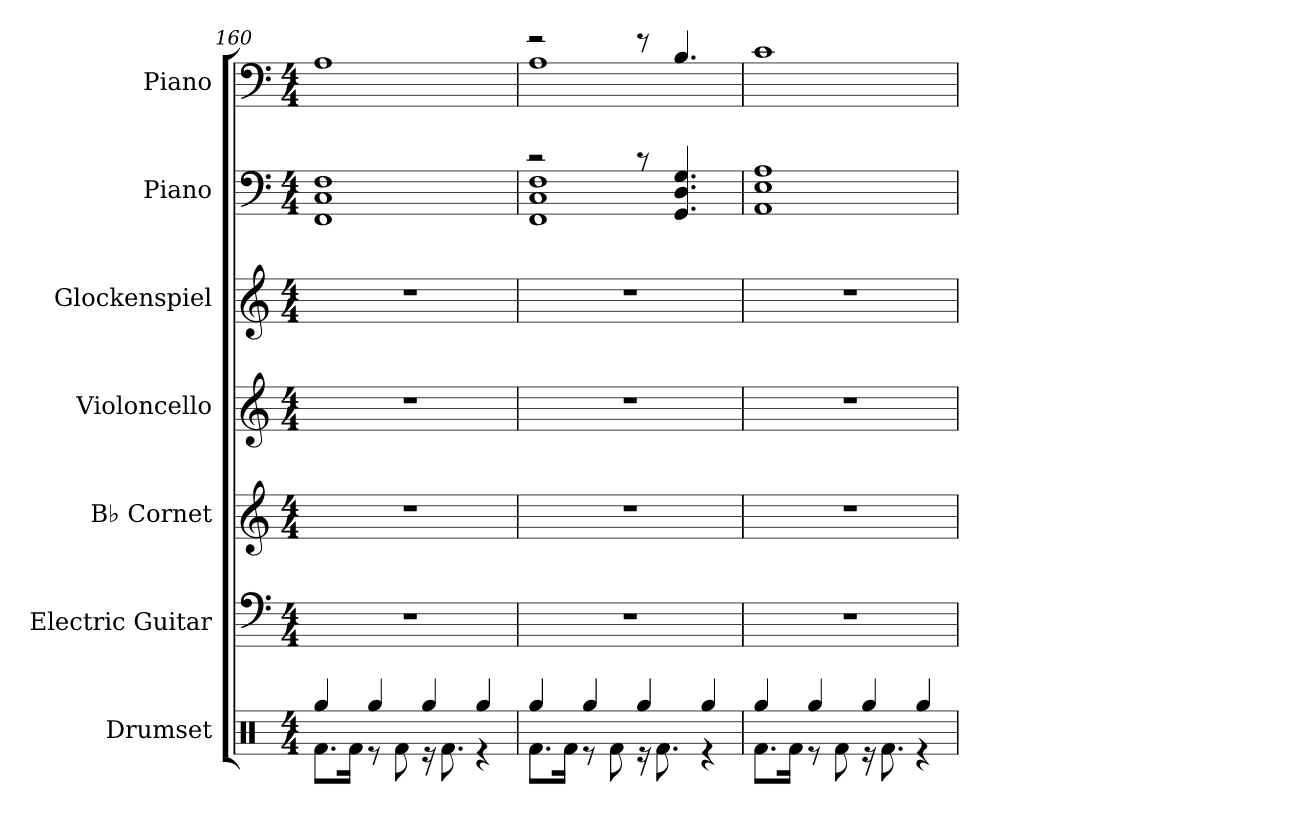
**kern	**kern	**kern	**kern	**kern	**kern	**kern
*part7	*part6	*part5	*part4	*part3	*part2	*part1
*staff7	*staff6	*staff5	*staff4	*staff3	*staff2	*staff1
*I"Drumset	*I"Electric Guitar	*I"B♭ Cornet	*I"Violoncello	*I"Glockenspiel	*I"Piano	*I"Piano
*I'Drs.	*I'El. Guit.	*I'B♭ Cnt.	*I'Vc.	*I'Glk.	*I'Pno.	*I'Pno.
*clefX	*clefF5	*clefG2	*clefG2	*clefG2	*clefF4	*clefF4
*	*	*ITrd1c2	*	*ITrd-14c-24	*	*
*k[]	*k[]	*k[b-e-]	*k[]	*k[]	*k[]	*k[]
*M4/4	*M4/4	*M4/4	*M4/4	*M4/4	*M4/4	*M4/4
=160	=160	=160	=160	=160	=160	=160
*^	*	*	*	*	*	*
4Rgg/	8.Rf\L	1r	1r	1r	1r	1FF 1C 1F	1A
.	16Rf\Jk	.	.	.	.	.	.
4Rgg/	8r	.	.	.	.	.	.
.	8Rf\	.	.	.	.	.	.
4Rgg/	16r	.	.	.	.	.	.
.	8.Rf\	.	.	.	.	.	.
4Rgg/	4r	.	.	.	.	.	.
=161	=161	=161	=161	=161	=161	=161	=161
*	*	*	*	*	*	*^	*^
4Rgg/	8.Rf\L	1r	1r	1r	1r	2r	1FF 1C 1F	2r	1A
.	16Rf\Jk	.	.	.	.	.	.	.	.
4Rgg/	8r	.	.	.	.	.	.	.	.
.	8Rf\	.	.	.	.	.	.	.	.
4Rgg/	16r	.	.	.	.	8r	.	8r	.
.	8.Rf\	.	.	.	.	.	.	.	.
.	.	.	.	.	.	4.GG/ 4.D/ 4.G/	.	4.B/	.
4Rgg/	4r	.	.	.	.	.	.	.	.
*	*	*	*	*	*	*v	*v	*	*
*	*	*	*	*	*	*	*v	*v
=162	=162	=162	=162	=162	=162	=162	=162
4Rgg/	8.Rf\L	1r	1r	1r	1r	1AA 1E 1A	1c
.	16Rf\Jk	.	.	.	.	.	.
4Rgg/	8r	.	.	.	.	.	.
.	8Rf\	.	.	.	.	.	.
4Rgg/	16r	.	.	.	.	.	.
.	8.Rf\	.	.	.	.	.	.
4Rgg/	4r	.	.	.	.	.	.
*v	*v	*	*	*	*	*	*
=	=	=	=	=	=	=
*-	*-	*-	*-	*-	*-	*-
